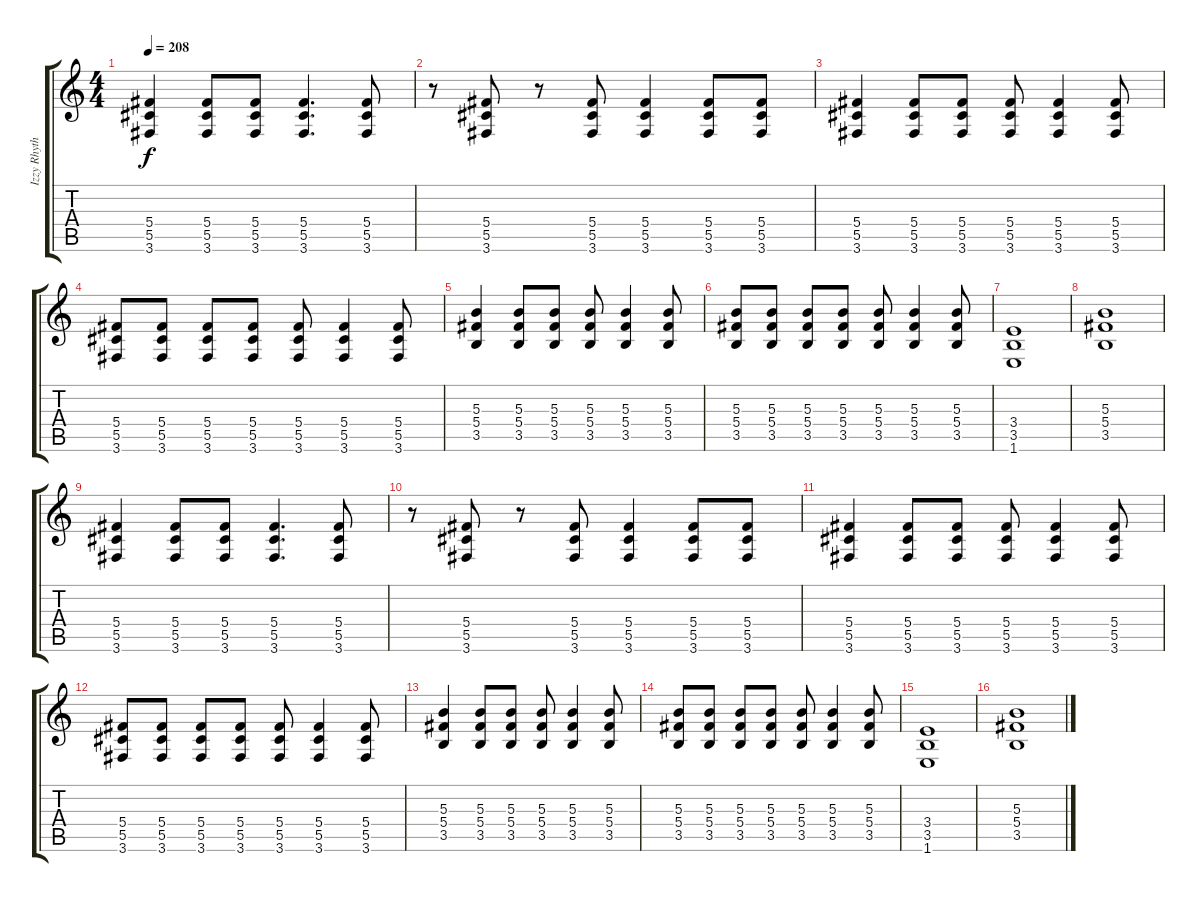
\track ("Izzy Rhythm" "Izzy Rhyth") {instrument distortionguitar}
\staff {score tabs}
\tuning (Eb4 Bb3 Gb3 Db3 Ab2 Eb2) {hide}
\ts (4 4)
\tempo 208
\clef g2
\ks c
(5.4 5.5 3.6).4{dy f} (5.4 5.5 3.6).8 (5.4 5.5 3.6).8 (5.4 5.5 3.6).4{d} (5.4 5.5 3.6).8 |
r.8 (5.4 5.5 3.6).8 r.8 (5.4 5.5 3.6).8 (5.4 5.5 3.6).4 (5.4 5.5 3.6).8 (5.4 5.5 3.6).8 |
(5.4 5.5 3.6).4 (5.4 5.5 3.6).8 (5.4 5.5 3.6).8 (5.4 5.5 3.6).8 (5.4 5.5 3.6).4 (5.4 5.5 3.6).8 |
(5.4 5.5 3.6).8 (5.4 5.5 3.6).8 (5.4 5.5 3.6).8 (5.4 5.5 3.6).8 (5.4 5.5 3.6).8 (5.4 5.5 3.6).4 (5.4 5.5 3.6).8 |
(5.3 5.4 3.5).4 (5.3 5.4 3.5).8 (5.3 5.4 3.5).8 (5.3 5.4 3.5).8 (5.3 5.4 3.5).4 (5.3 5.4 3.5).8 |
(5.3 5.4 3.5).8 (5.3 5.4 3.5).8 (5.3 5.4 3.5).8 (5.3 5.4 3.5).8 (5.3 5.4 3.5).8 (5.3 5.4 3.5).4 (5.3 5.4 3.5).8 |
(3.4 3.5 1.6).1 |
(5.3 5.4 3.5).1 |
(5.4 5.5 3.6).4 (5.4 5.5 3.6).8 (5.4 5.5 3.6).8 (5.4 5.5 3.6).4{d} (5.4 5.5 3.6).8 |
r.8 (5.4 5.5 3.6).8 r.8 (5.4 5.5 3.6).8 (5.4 5.5 3.6).4 (5.4 5.5 3.6).8 (5.4 5.5 3.6).8 |
(5.4 5.5 3.6).4 (5.4 5.5 3.6).8 (5.4 5.5 3.6).8 (5.4 5.5 3.6).8 (5.4 5.5 3.6).4 (5.4 5.5 3.6).8 |
(5.4 5.5 3.6).8 (5.4 5.5 3.6).8 (5.4 5.5 3.6).8 (5.4 5.5 3.6).8 (5.4 5.5 3.6).8 (5.4 5.5 3.6).4 (5.4 5.5 3.6).8 |
(5.3 5.4 3.5).4 (5.3 5.4 3.5).8 (5.3 5.4 3.5).8 (5.3 5.4 3.5).8 (5.3 5.4 3.5).4 (5.3 5.4 3.5).8 |
(5.3 5.4 3.5).8 (5.3 5.4 3.5).8 (5.3 5.4 3.5).8 (5.3 5.4 3.5).8 (5.3 5.4 3.5).8 (5.3 5.4 3.5).4 (5.3 5.4 3.5).8 |
(3.4 3.5 1.6).1 |
(5.3 5.4 3.5).1
